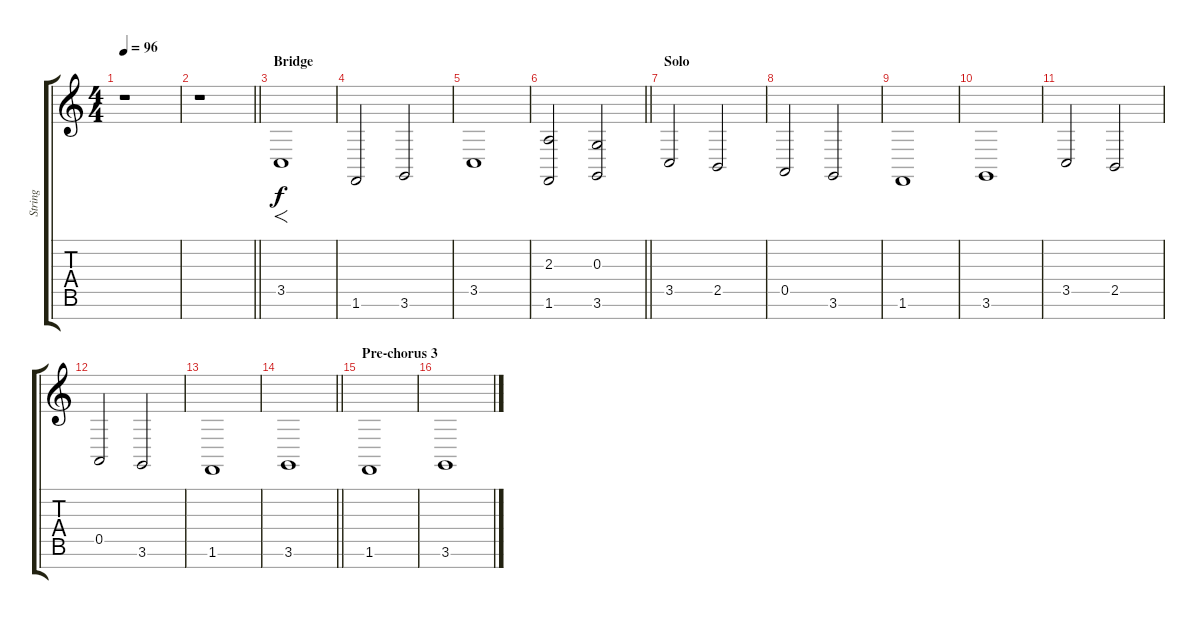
\track ("String" "String") {instrument stringensemble1}
\staff {score tabs}
\tuning (E4 B3 G3 D3 A2 E2 B1) {hide}
\ts (4 4)
\tempo 96
\clef g2
\ks c
r.1{dy f} |
\barLineRight lightlight
r.1 |
\section ("" "Bridge")
3.5.1{f} |
1.6.2 3.6.2 |
3.5.1 |
\barLineRight lightlight
(2.3 1.6).2 (0.3 3.6).2 |
\section ("" "Solo")
3.5.2 2.5.2 |
0.5.2 3.6.2 |
1.6.1 |
3.6.1 |
3.5.2 2.5.2 |
0.5.2 3.6.2 |
1.6.1 |
\barLineRight lightlight
3.6.1 |
\section ("" "Pre-chorus 3")
1.6.1 |
3.6.1
